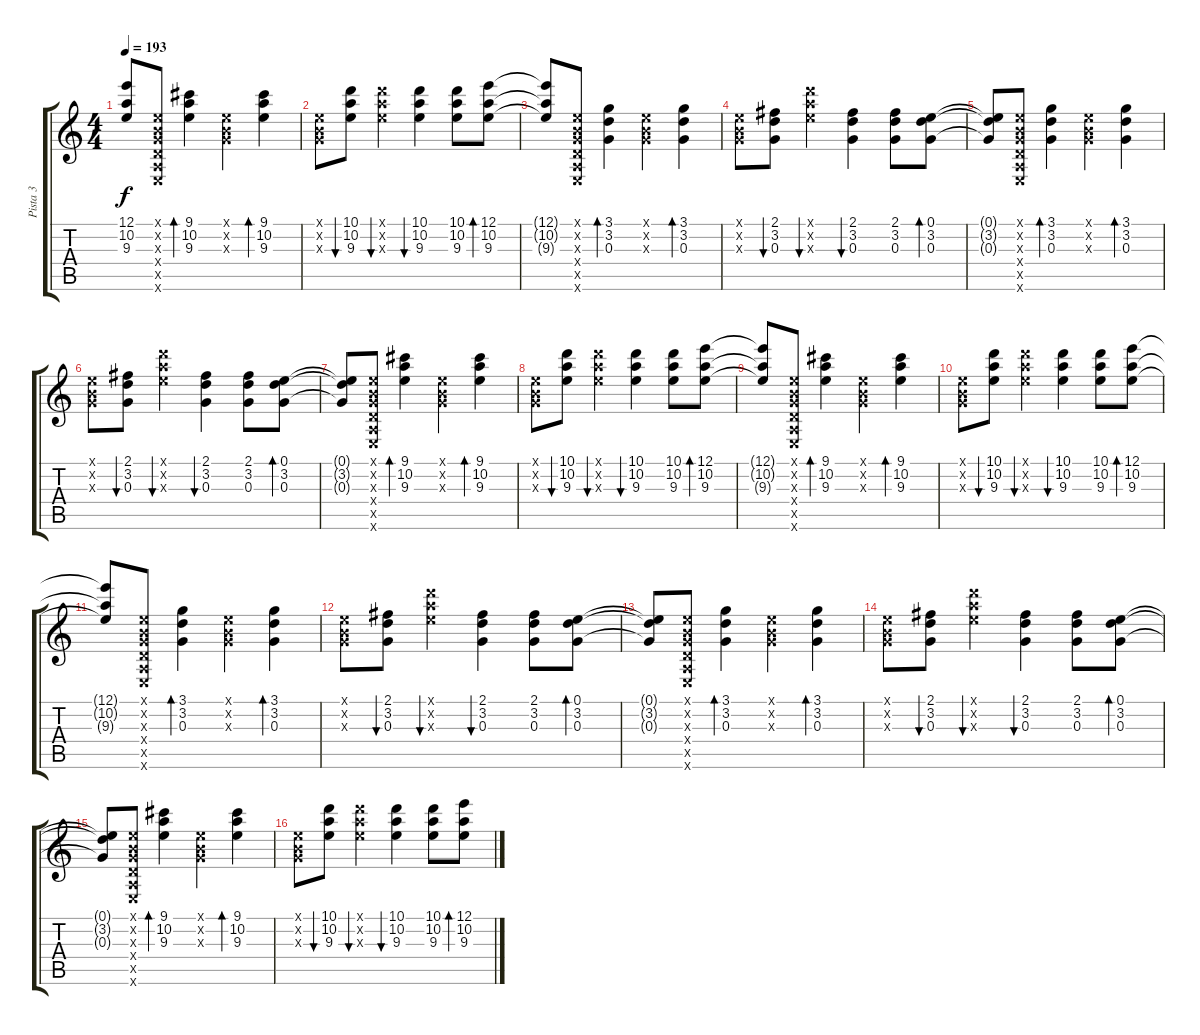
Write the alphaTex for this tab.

\track ("Pista 3" "Pista 3") {instrument acousticguitarsteel}
\staff {score tabs}
\tuning (E4 B3 G3 D3 A2 E2) {hide}
\ts (4 4)
\tempo 193
\clef g2
\ks c
(12.1{t} 10.2{t} 9.3{t}).8{dy f} (0.1{x} 0.2{x} 0.3{x} 0.4{x} 0.5{x} 0.6{x}).8 (9.1 10.2 9.3).4{bd 240} (0.1{x} 0.2{x} 0.3{x}).4 (9.1 10.2 9.3).4{bd 120} |
(0.1{x} 0.2{x} 0.3{x}).8 (10.1 10.2 9.3).8{bu 120} (10.1{x} 10.2{x} 9.3{x}).4{bu 120} (10.1 10.2 9.3).4{bu 60} (10.1 10.2 9.3).8 (12.1 10.2 9.3).8{bd 120} |
(12.1{t} 10.2{t} 9.3{t}).8 (0.1{x} 0.2{x} 0.3{x} 0.4{x} 0.5{x} 0.6{x}).8 (3.1 3.2 0.3).4{bd 240} (0.1{x} 0.2{x} 0.3{x}).4 (3.1 3.2 0.3).4{bd 120} |
(0.1{x} 0.2{x} 0.3{x}).8 (2.1 3.2 0.3).8{bu 120} (10.1{x} 10.2{x} 9.3{x}).4{bu 120} (2.1 3.2 0.3).4{bu 60} (2.1 3.2 0.3).8 (0.1 3.2 0.3).8{bd 120} |
(0.1{t} 3.2{t} 0.3{t}).8 (0.1{x} 0.2{x} 0.3{x} 0.4{x} 0.5{x} 0.6{x}).8 (3.1 3.2 0.3).4{bd 240} (0.1{x} 0.2{x} 0.3{x}).4 (3.1 3.2 0.3).4{bd 120} |
(0.1{x} 0.2{x} 0.3{x}).8 (2.1 3.2 0.3).8{bu 120} (10.1{x} 10.2{x} 9.3{x}).4{bu 120} (2.1 3.2 0.3).4{bu 60} (2.1 3.2 0.3).8 (0.1 3.2 0.3).8{bd 120} |
(0.1{t} 3.2{t} 0.3{t}).8 (0.1{x} 0.2{x} 0.3{x} 0.4{x} 0.5{x} 0.6{x}).8 (9.1 10.2 9.3).4{bd 240} (0.1{x} 0.2{x} 0.3{x}).4 (9.1 10.2 9.3).4{bd 120} |
(0.1{x} 0.2{x} 0.3{x}).8 (10.1 10.2 9.3).8{bu 120} (10.1{x} 10.2{x} 9.3{x}).4{bu 120} (10.1 10.2 9.3).4{bu 60} (10.1 10.2 9.3).8 (12.1 10.2 9.3).8{bd 120} |
(12.1{t} 10.2{t} 9.3{t}).8 (0.1{x} 0.2{x} 0.3{x} 0.4{x} 0.5{x} 0.6{x}).8 (9.1 10.2 9.3).4{bd 240} (0.1{x} 0.2{x} 0.3{x}).4 (9.1 10.2 9.3).4{bd 120} |
(0.1{x} 0.2{x} 0.3{x}).8 (10.1 10.2 9.3).8{bu 120} (10.1{x} 10.2{x} 9.3{x}).4{bu 120} (10.1 10.2 9.3).4{bu 60} (10.1 10.2 9.3).8 (12.1 10.2 9.3).8{bd 120} |
(12.1{t} 10.2{t} 9.3{t}).8 (0.1{x} 0.2{x} 0.3{x} 0.4{x} 0.5{x} 0.6{x}).8 (3.1 3.2 0.3).4{bd 240} (0.1{x} 0.2{x} 0.3{x}).4 (3.1 3.2 0.3).4{bd 120} |
(0.1{x} 0.2{x} 0.3{x}).8 (2.1 3.2 0.3).8{bu 120} (10.1{x} 10.2{x} 9.3{x}).4{bu 120} (2.1 3.2 0.3).4{bu 60} (2.1 3.2 0.3).8 (0.1 3.2 0.3).8{bd 120} |
(0.1{t} 3.2{t} 0.3{t}).8 (0.1{x} 0.2{x} 0.3{x} 0.4{x} 0.5{x} 0.6{x}).8 (3.1 3.2 0.3).4{bd 240} (0.1{x} 0.2{x} 0.3{x}).4 (3.1 3.2 0.3).4{bd 120} |
(0.1{x} 0.2{x} 0.3{x}).8 (2.1 3.2 0.3).8{bu 120} (10.1{x} 10.2{x} 9.3{x}).4{bu 120} (2.1 3.2 0.3).4{bu 60} (2.1 3.2 0.3).8 (0.1 3.2 0.3).8{bd 120} |
(0.1{t} 3.2{t} 0.3{t}).8 (0.1{x} 0.2{x} 0.3{x} 0.4{x} 0.5{x} 0.6{x}).8 (9.1 10.2 9.3).4{bd 240} (0.1{x} 0.2{x} 0.3{x}).4 (9.1 10.2 9.3).4{bd 120} |
(0.1{x} 0.2{x} 0.3{x}).8 (10.1 10.2 9.3).8{bu 120} (10.1{x} 10.2{x} 9.3{x}).4{bu 120} (10.1 10.2 9.3).4{bu 60} (10.1 10.2 9.3).8 (12.1 10.2 9.3).8{bd 120}
